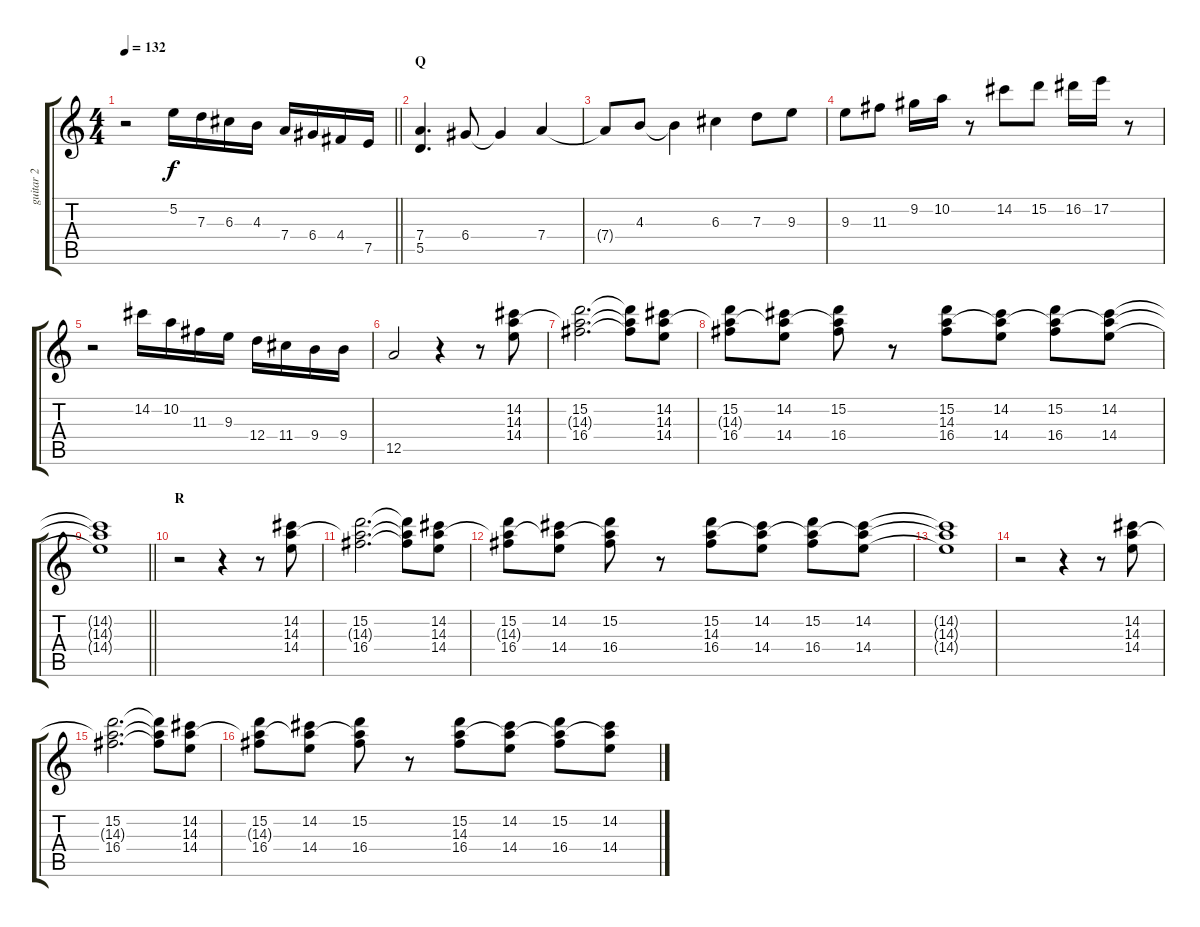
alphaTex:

\track ("guitar 2" "guitar 2") {instrument distortionguitar}
\staff {score tabs}
\tuning (E4 B3 G3 D3 A2 E2) {hide}
\ts (4 4)
\tempo 132
\clef g2
\barLineRight lightlight
\ks c
r.2{dy f} 5.2.16 7.3.16 6.3.16 4.3.16 7.4.16 6.4.16 4.4.16 7.5.16 |
\section ("" "Q")
(7.4 5.5).4{d} 6.4.8 6.4{t}.4 7.4.4 |
7.4{t}.8 4.3.8 4.3{t}.4 6.3.4 7.3.8 9.3.8 |
9.3.8 11.3.8 9.2.16 10.2.16 r.8 14.2.8 15.2.8 16.2.16 17.2.16 r.8 |
r.2 14.2.16 10.2.16 11.3.16 9.3.16 12.4.16 11.4.16 9.4.16 9.4.16 |
12.5.2 r.4 r.8 (14.2 14.3 14.4).8 |
(15.2 14.3{t} 16.4).2{d} (15.2{t} 14.3{t} 16.4{t}).8 (14.2 14.3 14.4).8 |
(15.2 14.3{t} 16.4).8 (14.2 14.3{t} 14.4).8 (15.2 14.3{t} 16.4).8 r.8 (15.2 14.3 16.4).8 (14.2 14.3{t} 14.4).8 (15.2 14.3{t} 16.4).8 (14.2 14.3{t} 14.4).8 |
\barLineRight lightlight
(14.2{t} 14.3{t} 14.4{t}).1 |
\section ("" "R")
r.2 r.4 r.8 (14.2 14.3 14.4).8 |
(15.2 14.3{t} 16.4).2{d} (15.2{t} 14.3{t} 16.4{t}).8 (14.2 14.3 14.4).8 |
(15.2 14.3{t} 16.4).8 (14.2 14.3{t} 14.4).8 (15.2 14.3{t} 16.4).8 r.8 (15.2 14.3 16.4).8 (14.2 14.3{t} 14.4).8 (15.2 14.3{t} 16.4).8 (14.2 14.3{t} 14.4).8 |
(14.2{t} 14.3{t} 14.4{t}).1 |
r.2 r.4 r.8 (14.2 14.3 14.4).8 |
(15.2 14.3{t} 16.4).2{d} (15.2{t} 14.3{t} 16.4{t}).8 (14.2 14.3 14.4).8 |
(15.2 14.3{t} 16.4).8 (14.2 14.3{t} 14.4).8 (15.2 14.3{t} 16.4).8 r.8 (15.2 14.3 16.4).8 (14.2 14.3{t} 14.4).8 (15.2 14.3{t} 16.4).8 (14.2 14.3{t} 14.4).8
